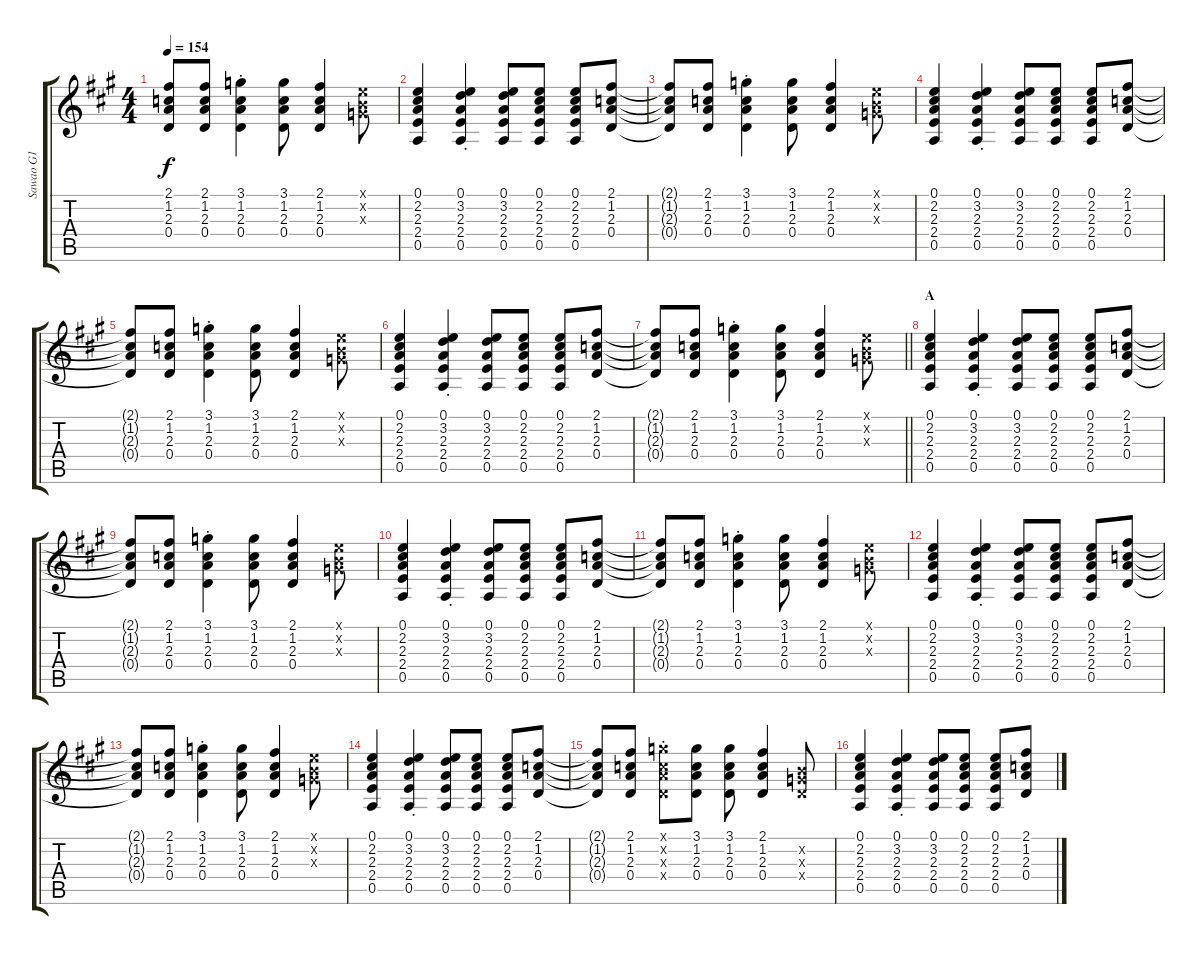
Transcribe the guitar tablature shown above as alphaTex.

\track ("Sawao G1" "Sawao G1") {instrument distortionguitar}
\staff {score tabs}
\tuning (E4 B3 G3 D3 A2 E2) {hide}
\ts (4 4)
\tempo 154
\clef g2
\ks a
(2.1{t} 1.2{t} 2.3{t} 0.4{t}).8{dy f} (2.1 1.2 2.3 0.4).8 (3.1{st} 1.2{st} 2.3{st} 0.4{st}).4 (3.1 1.2 2.3 0.4).8 (2.1 1.2 2.3 0.4).4 (0.1{x} 0.2{x} 0.3{x}).8 |
(0.1 2.2 2.3 2.4 0.5).4 (0.1{st} 3.2{st} 2.3{st} 2.4{st} 0.5{st}).4 (0.1 3.2 2.3 2.4 0.5).8 (0.1 2.2 2.3 2.4 0.5).8 (0.1 2.2 2.3 2.4 0.5).8 (2.1 1.2 2.3 0.4).8 |
(2.1{t} 1.2{t} 2.3{t} 0.4{t}).8 (2.1 1.2 2.3 0.4).8 (3.1{st} 1.2{st} 2.3{st} 0.4{st}).4 (3.1 1.2 2.3 0.4).8 (2.1 1.2 2.3 0.4).4 (0.1{x} 0.2{x} 0.3{x}).8 |
(0.1 2.2 2.3 2.4 0.5).4 (0.1{st} 3.2{st} 2.3{st} 2.4{st} 0.5{st}).4 (0.1 3.2 2.3 2.4 0.5).8 (0.1 2.2 2.3 2.4 0.5).8 (0.1 2.2 2.3 2.4 0.5).8 (2.1 1.2 2.3 0.4).8 |
(2.1{t} 1.2{t} 2.3{t} 0.4{t}).8 (2.1 1.2 2.3 0.4).8 (3.1{st} 1.2{st} 2.3{st} 0.4{st}).4 (3.1 1.2 2.3 0.4).8 (2.1 1.2 2.3 0.4).4 (0.1{x} 0.2{x} 0.3{x}).8 |
(0.1 2.2 2.3 2.4 0.5).4 (0.1{st} 3.2{st} 2.3{st} 2.4{st} 0.5{st}).4 (0.1 3.2 2.3 2.4 0.5).8 (0.1 2.2 2.3 2.4 0.5).8 (0.1 2.2 2.3 2.4 0.5).8 (2.1 1.2 2.3 0.4).8 |
\barLineRight lightlight
(2.1{t} 1.2{t} 2.3{t} 0.4{t}).8 (2.1 1.2 2.3 0.4).8 (3.1{st} 1.2{st} 2.3{st} 0.4{st}).4 (3.1 1.2 2.3 0.4).8 (2.1 1.2 2.3 0.4).4 (0.1{x} 0.2{x} 0.3{x}).8 |
\section ("" "A")
(0.1 2.2 2.3 2.4 0.5).4 (0.1{st} 3.2{st} 2.3{st} 2.4{st} 0.5{st}).4 (0.1 3.2 2.3 2.4 0.5).8 (0.1 2.2 2.3 2.4 0.5).8 (0.1 2.2 2.3 2.4 0.5).8 (2.1 1.2 2.3 0.4).8 |
(2.1{t} 1.2{t} 2.3{t} 0.4{t}).8 (2.1 1.2 2.3 0.4).8 (3.1{st} 1.2{st} 2.3{st} 0.4{st}).4 (3.1 1.2 2.3 0.4).8 (2.1 1.2 2.3 0.4).4 (0.1{x} 0.2{x} 0.3{x}).8 |
(0.1 2.2 2.3 2.4 0.5).4 (0.1{st} 3.2{st} 2.3{st} 2.4{st} 0.5{st}).4 (0.1 3.2 2.3 2.4 0.5).8 (0.1 2.2 2.3 2.4 0.5).8 (0.1 2.2 2.3 2.4 0.5).8 (2.1 1.2 2.3 0.4).8 |
(2.1{t} 1.2{t} 2.3{t} 0.4{t}).8 (2.1 1.2 2.3 0.4).8 (3.1{st} 1.2{st} 2.3{st} 0.4{st}).4 (3.1 1.2 2.3 0.4).8 (2.1 1.2 2.3 0.4).4 (0.1{x} 0.2{x} 0.3{x}).8 |
(0.1 2.2 2.3 2.4 0.5).4 (0.1{st} 3.2{st} 2.3{st} 2.4{st} 0.5{st}).4 (0.1 3.2 2.3 2.4 0.5).8 (0.1 2.2 2.3 2.4 0.5).8 (0.1 2.2 2.3 2.4 0.5).8 (2.1 1.2 2.3 0.4).8 |
(2.1{t} 1.2{t} 2.3{t} 0.4{t}).8 (2.1 1.2 2.3 0.4).8 (3.1{st} 1.2{st} 2.3{st} 0.4{st}).4 (3.1 1.2 2.3 0.4).8 (2.1 1.2 2.3 0.4).4 (0.1{x} 0.2{x} 0.3{x}).8 |
(0.1 2.2 2.3 2.4 0.5).4 (0.1{st} 3.2{st} 2.3{st} 2.4{st} 0.5{st}).4 (0.1 3.2 2.3 2.4 0.5).8 (0.1 2.2 2.3 2.4 0.5).8 (0.1 2.2 2.3 2.4 0.5).8 (2.1 1.2 2.3 0.4).8 |
(2.1{t} 1.2{t} 2.3{t} 0.4{t}).8 (2.1 1.2 2.3 0.4).8 (3.1{st x} 1.2{st x} 2.3{st x} 0.4{st x}).8 (3.1 1.2 2.3 0.4).8 (3.1 1.2 2.3 0.4).8 (2.1 1.2 2.3 0.4).4 (0.2{x} 0.3{x} 0.4{x}).8 |
(0.1 2.2 2.3 2.4 0.5).4 (0.1{st} 3.2{st} 2.3{st} 2.4{st} 0.5{st}).4 (0.1 3.2 2.3 2.4 0.5).8 (0.1 2.2 2.3 2.4 0.5).8 (0.1 2.2 2.3 2.4 0.5).8 (2.1 1.2 2.3 0.4).8
